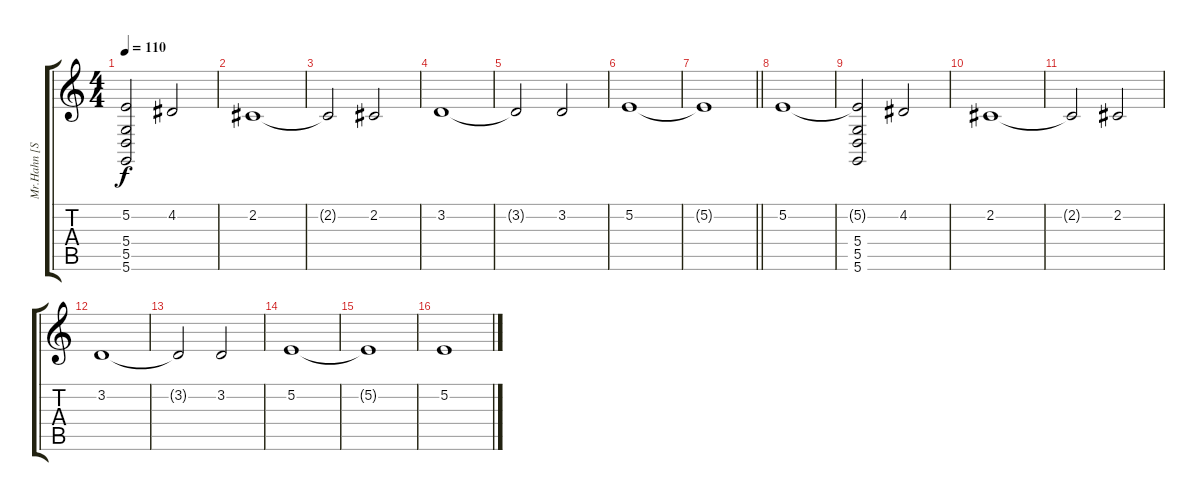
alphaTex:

\track ("Mr.Hahn [Sampler1]" "Mr.Hahn [S") {instrument pad5bowed}
\staff {score tabs}
\tuning (E4 B3 G3 D3 A2 D2) {hide}
\ts (4 4)
\tempo 110
\clef g2
\ks c
(5.2{t} 5.4 5.5 5.6).2{dy f} 4.2.2 |
2.2.1 |
2.2{t}.2 2.2.2 |
3.2.1 |
3.2{t}.2 3.2.2 |
5.2.1 |
\barLineRight lightlight
5.2{t}.1 |
5.2.1{volume 9} |
(5.2{t} 5.4 5.5 5.6).2 4.2.2 |
2.2.1 |
2.2{t}.2 2.2.2 |
3.2.1 |
3.2{t}.2 3.2.2 |
5.2.1 |
5.2{t}.1 |
5.2.1{volume 9}
